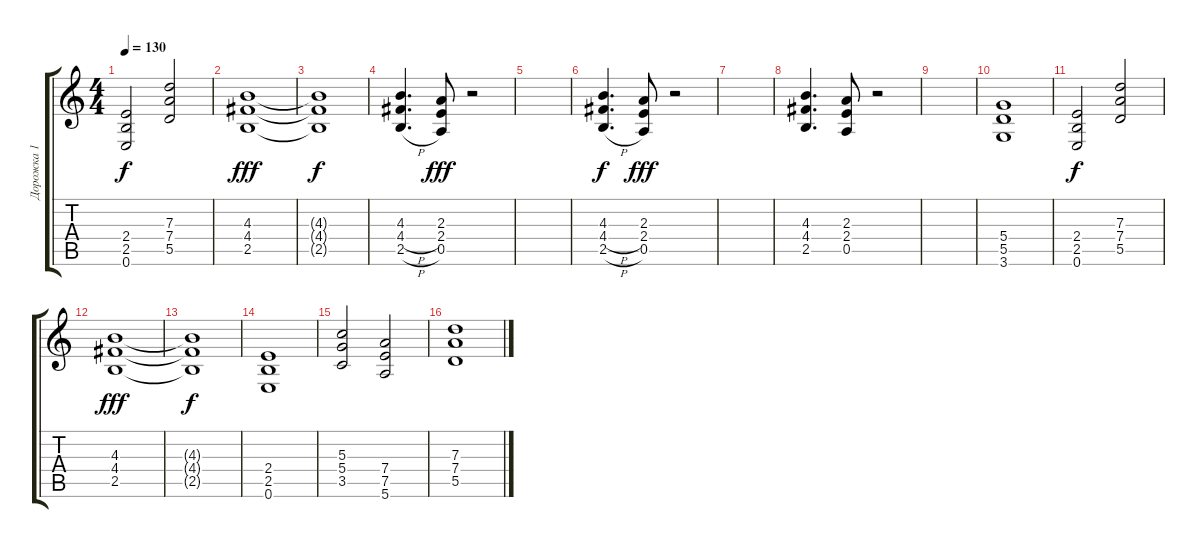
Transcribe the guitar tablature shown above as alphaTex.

\track ("Дорожка 1" "Дорожка 1") {instrument distortionguitar}
\staff {score tabs}
\tuning (E4 B3 G3 D3 A2 E2) {hide}
\ts (4 4)
\tempo 130
\clef g2
\ks c
(2.4 2.5 0.6).2{dy f} (7.3 7.4 5.5).2 |
(4.3 4.4 2.5).1{dy fff} |
(4.3{t} 4.4{t} 2.5{t}).1{dy f} |
(4.3 4.4{h} 2.5{h}).4{d} (2.3 2.4 0.5).8{dy fff} r.2 |
|
(4.3 4.4{h} 2.5{h}).4{d dy f} (2.3 2.4 0.5).8{dy fff} r.2 |
|
(4.3 4.4 2.5).4{d} (2.3 2.4 0.5).8 r.2 |
|
(5.4 5.5 3.6).1 |
(2.4 2.5 0.6).2{dy f} (7.3 7.4 5.5).2 |
(4.3 4.4 2.5).1{dy fff} |
(4.3{t} 4.4{t} 2.5{t}).1{dy f} |
(2.4 2.5 0.6).1 |
(5.3 5.4 3.5).2 (7.4 7.5 5.6).2 |
(7.3 7.4 5.5).1
